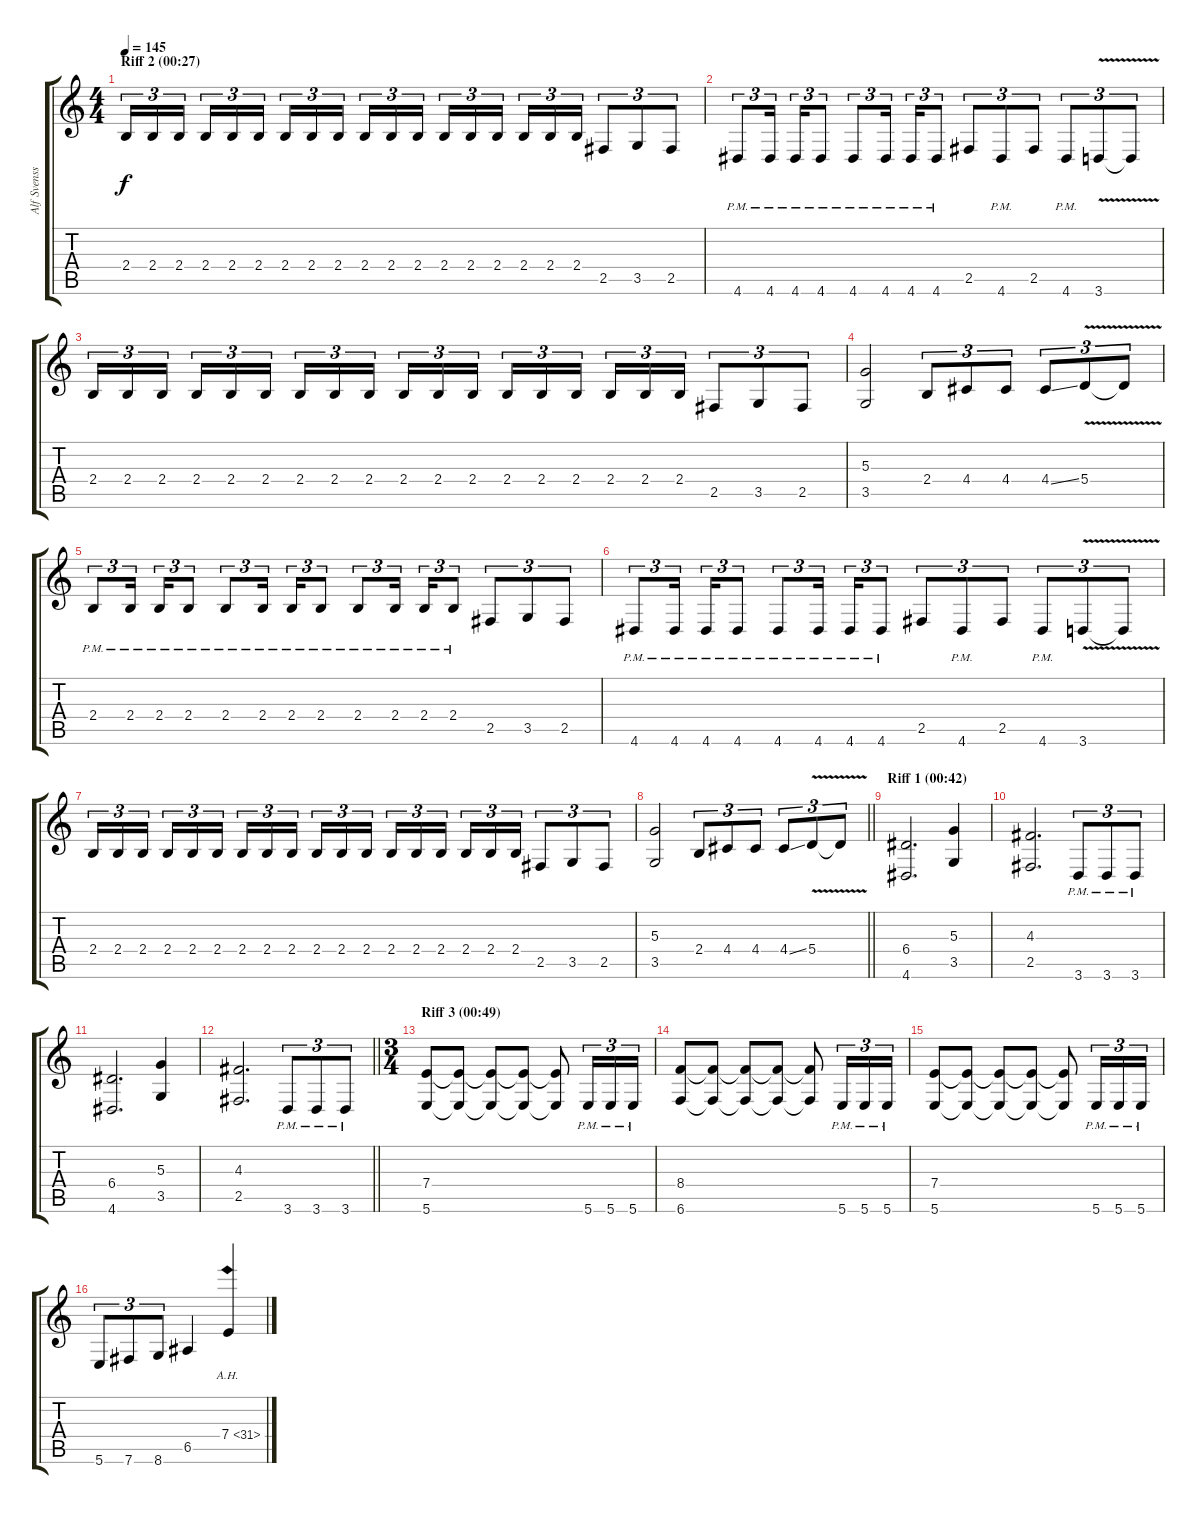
\track ("Alf Svensson" "Alf Svenss") {instrument distortionguitar}
\staff {score tabs}
\tuning (B3 Gb3 D3 A2 E2 B1) {hide}
\ts (4 4)
\section ("" "Riff 2 (00:27)")
\tempo 145
\clef g2
\ks c
2.4.16{tu (3 2) dy f} 2.4.16{tu (3 2)} 2.4.16{tu (3 2) beam splitsecondary} 2.4.16{tu (3 2)} 2.4.16{tu (3 2)} 2.4.16{tu (3 2)} 2.4.16{tu (3 2)} 2.4.16{tu (3 2)} 2.4.16{tu (3 2) beam splitsecondary} 2.4.16{tu (3 2)} 2.4.16{tu (3 2)} 2.4.16{tu (3 2)} 2.4.16{tu (3 2)} 2.4.16{tu (3 2)} 2.4.16{tu (3 2) beam splitsecondary} 2.4.16{tu (3 2)} 2.4.16{tu (3 2)} 2.4.16{tu (3 2)} 2.5.8{tu (3 2)} 3.5.8{tu (3 2)} 2.5.8{tu (3 2)} |
4.6{pm}.8{tu (3 2)} 4.6{pm}.16{tu (3 2) beam splitsecondary} 4.6{pm}.16{tu (3 2)} 4.6{pm}.8{tu (3 2)} 4.6{pm}.8{tu (3 2)} 4.6{pm}.16{tu (3 2) beam splitsecondary} 4.6{pm}.16{tu (3 2)} 4.6{pm}.8{tu (3 2)} 2.5.8{tu (3 2)} 4.6{pm}.8{tu (3 2)} 2.5.8{tu (3 2)} 4.6{pm}.8{tu (3 2)} 3.6{v}.8{tu (3 2)} 3.6{t}.8{tu (3 2)} |
2.4.16{tu (3 2)} 2.4.16{tu (3 2)} 2.4.16{tu (3 2) beam splitsecondary} 2.4.16{tu (3 2)} 2.4.16{tu (3 2)} 2.4.16{tu (3 2)} 2.4.16{tu (3 2)} 2.4.16{tu (3 2)} 2.4.16{tu (3 2) beam splitsecondary} 2.4.16{tu (3 2)} 2.4.16{tu (3 2)} 2.4.16{tu (3 2)} 2.4.16{tu (3 2)} 2.4.16{tu (3 2)} 2.4.16{tu (3 2) beam splitsecondary} 2.4.16{tu (3 2)} 2.4.16{tu (3 2)} 2.4.16{tu (3 2)} 2.5.8{tu (3 2)} 3.5.8{tu (3 2)} 2.5.8{tu (3 2)} |
(5.3 3.5).2 2.4.8{tu (3 2)} 4.4.8{tu (3 2)} 4.4.8{tu (3 2)} 4.4{ss}.8{tu (3 2)} 5.4{v}.8{tu (3 2)} 5.4{t}.8{tu (3 2)} |
2.4{pm}.8{tu (3 2)} 2.4{pm}.16{tu (3 2) beam splitsecondary} 2.4{pm}.16{tu (3 2)} 2.4{pm}.8{tu (3 2)} 2.4{pm}.8{tu (3 2)} 2.4{pm}.16{tu (3 2) beam splitsecondary} 2.4{pm}.16{tu (3 2)} 2.4{pm}.8{tu (3 2)} 2.4{pm}.8{tu (3 2)} 2.4{pm}.16{tu (3 2) beam splitsecondary} 2.4{pm}.16{tu (3 2)} 2.4{pm}.8{tu (3 2)} 2.5.8{tu (3 2)} 3.5.8{tu (3 2)} 2.5.8{tu (3 2)} |
4.6{pm}.8{tu (3 2)} 4.6{pm}.16{tu (3 2) beam splitsecondary} 4.6{pm}.16{tu (3 2)} 4.6{pm}.8{tu (3 2)} 4.6{pm}.8{tu (3 2)} 4.6{pm}.16{tu (3 2) beam splitsecondary} 4.6{pm}.16{tu (3 2)} 4.6{pm}.8{tu (3 2)} 2.5.8{tu (3 2)} 4.6{pm}.8{tu (3 2)} 2.5.8{tu (3 2)} 4.6{pm}.8{tu (3 2)} 3.6{v}.8{tu (3 2)} 3.6{t}.8{tu (3 2)} |
2.4.16{tu (3 2)} 2.4.16{tu (3 2)} 2.4.16{tu (3 2) beam splitsecondary} 2.4.16{tu (3 2)} 2.4.16{tu (3 2)} 2.4.16{tu (3 2)} 2.4.16{tu (3 2)} 2.4.16{tu (3 2)} 2.4.16{tu (3 2) beam splitsecondary} 2.4.16{tu (3 2)} 2.4.16{tu (3 2)} 2.4.16{tu (3 2)} 2.4.16{tu (3 2)} 2.4.16{tu (3 2)} 2.4.16{tu (3 2) beam splitsecondary} 2.4.16{tu (3 2)} 2.4.16{tu (3 2)} 2.4.16{tu (3 2)} 2.5.8{tu (3 2)} 3.5.8{tu (3 2)} 2.5.8{tu (3 2)} |
\barLineRight lightlight
(5.3 3.5).2 2.4.8{tu (3 2)} 4.4.8{tu (3 2)} 4.4.8{tu (3 2)} 4.4{ss}.8{tu (3 2)} 5.4{v}.8{tu (3 2)} 5.4{t}.8{tu (3 2)} |
\section ("" "Riff 1 (00:42)")
(6.4 4.6).2{d} (5.3 3.5).4 |
(4.3 2.5).2{d} 3.6{pm}.8{tu (3 2)} 3.6{pm}.8{tu (3 2)} 3.6{pm}.8{tu (3 2)} |
(6.4 4.6).2{d} (5.3 3.5).4 |
\barLineRight lightlight
(4.3 2.5).2{d} 3.6{pm}.8{tu (3 2)} 3.6{pm}.8{tu (3 2)} 3.6{pm}.8{tu (3 2)} |
\ts (3 4)
\section ("" "Riff 3 (00:49)")
(7.4 5.6).8 (7.4{t} 5.6{t}).8 (7.4{t} 5.6{t}).8 (7.4{t} 5.6{t}).8 (7.4{t} 5.6{t}).8 5.6{pm}.16{tu (3 2)} 5.6{pm}.16{tu (3 2)} 5.6{pm}.16{tu (3 2)} |
(8.4 6.6).8 (8.4{t} 6.6{t}).8 (8.4{t} 6.6{t}).8 (8.4{t} 6.6{t}).8 (8.4{t} 6.6{t}).8 5.6{pm}.16{tu (3 2)} 5.6{pm}.16{tu (3 2)} 5.6{pm}.16{tu (3 2)} |
(7.4 5.6).8 (7.4{t} 5.6{t}).8 (7.4{t} 5.6{t}).8 (7.4{t} 5.6{t}).8 (7.4{t} 5.6{t}).8 5.6{pm}.16{tu (3 2)} 5.6{pm}.16{tu (3 2)} 5.6{pm}.16{tu (3 2)} |
5.6.8{tu (3 2)} 7.6.8{tu (3 2)} 8.6.8{tu (3 2)} 6.5.4 7.4{ah 24}.4
